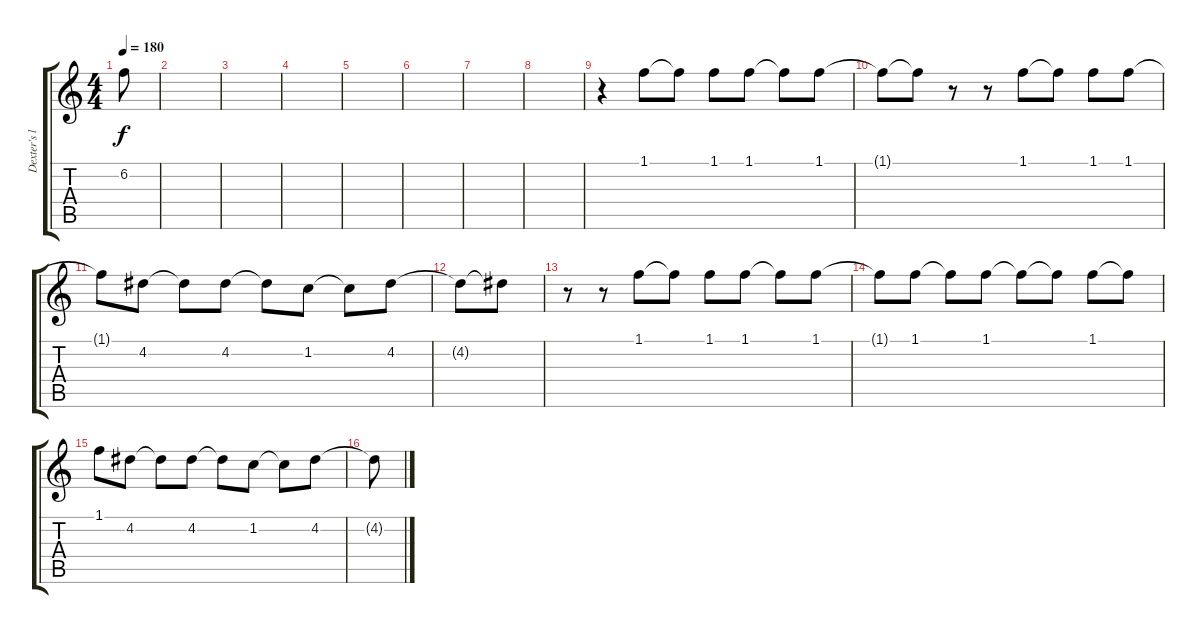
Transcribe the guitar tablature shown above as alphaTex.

\track ("Dexter's lyrics" "Dexter's l") {instrument distortionguitar}
\staff {score tabs}
\tuning (E4 B3 G3 D3 A2 E2) {hide}
\ts (4 4)
\tempo 180
\clef g2
\ks c
6.2{t}.8{dy f} |
|
|
|
|
|
|
|
r.4 1.1.8 1.1{t}.8 1.1.8 1.1.8 1.1{t}.8 1.1.8 |
1.1{t}.8 1.1{t}.8 r.8 r.8 1.1.8 1.1{t}.8 1.1.8 1.1.8 |
1.1{t}.8 4.2.8 4.2{t}.8 4.2.8 4.2{t}.8 1.2.8 1.2{t}.8 4.2.8 |
4.2{t}.8 4.2{t}.8 |
r.8 r.8 1.1.8 1.1{t}.8 1.1.8 1.1.8 1.1{t}.8 1.1.8 |
1.1{t}.8 1.1.8 1.1{t}.8 1.1.8 1.1{t}.8 1.1{t}.8 1.1.8 1.1{t}.8 |
1.1.8 4.2.8 4.2{t}.8 4.2.8 4.2{t}.8 1.2.8 1.2{t}.8 4.2.8 |
4.2{t}.8
